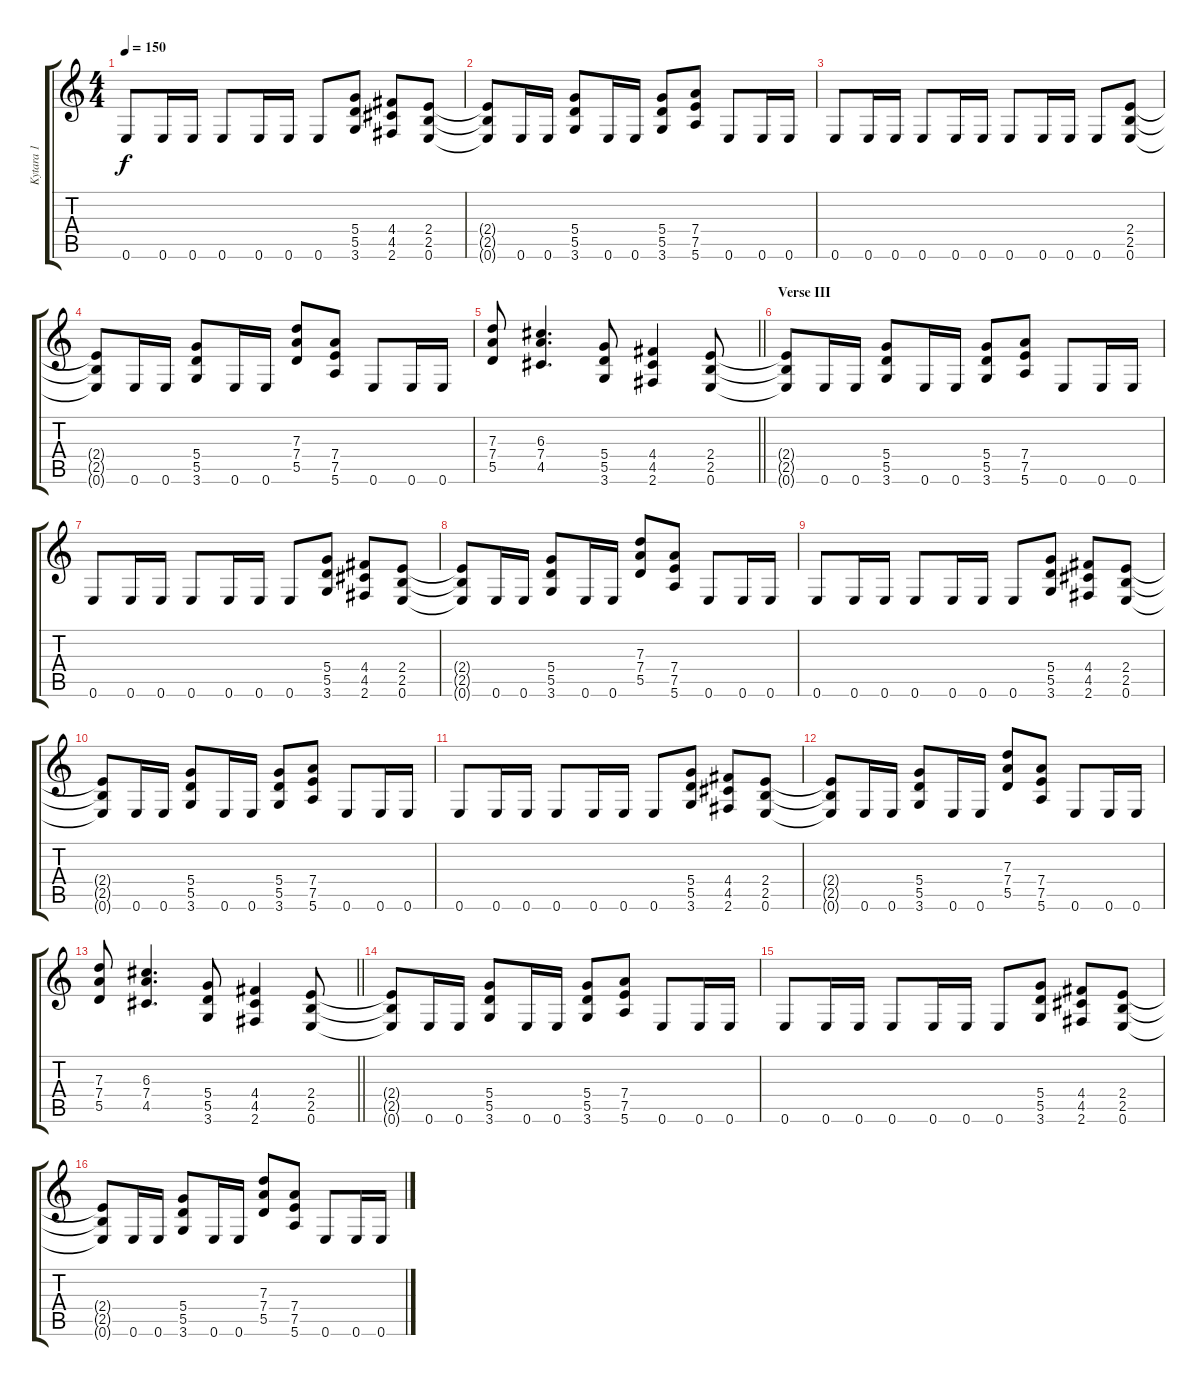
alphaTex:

\track ("Kytara 1" "Kytara 1") {instrument overdrivenguitar}
\staff {score tabs}
\tuning (E4 B3 G3 D3 A2 E2) {hide}
\ts (4 4)
\tempo 150
\clef g2
\ks c
0.6.8{dy f} 0.6.16 0.6.16 0.6.8 0.6.16 0.6.16 0.6.8 (5.4 5.5 3.6).8 (4.4 4.5 2.6).8 (2.4 2.5 0.6).8 |
(2.4{t} 2.5{t} 0.6{t}).8 0.6.16 0.6.16 (5.4 5.5 3.6).8 0.6.16 0.6.16 (5.4 5.5 3.6).8 (7.4 7.5 5.6).8 0.6.8 0.6.16 0.6.16 |
0.6.8 0.6.16 0.6.16 0.6.8 0.6.16 0.6.16 0.6.8 0.6.16 0.6.16 0.6.8 (2.4 2.5 0.6).8 |
(2.4{t} 2.5{t} 0.6{t}).8 0.6.16 0.6.16 (5.4 5.5 3.6).8 0.6.16 0.6.16 (7.3 7.4 5.5).8 (7.4 7.5 5.6).8 0.6.8 0.6.16 0.6.16 |
\barLineRight lightlight
(7.3 7.4 5.5).8 (6.3 7.4 4.5).4{d} (5.4 5.5 3.6).8 (4.4 4.5 2.6).4 (2.4 2.5 0.6).8 |
\section ("" "Verse III")
(2.4{t} 2.5{t} 0.6{t}).8 0.6.16 0.6.16 (5.4 5.5 3.6).8 0.6.16 0.6.16 (5.4 5.5 3.6).8 (7.4 7.5 5.6).8 0.6.8 0.6.16 0.6.16 |
0.6.8 0.6.16 0.6.16 0.6.8 0.6.16 0.6.16 0.6.8 (5.4 5.5 3.6).8 (4.4 4.5 2.6).8 (2.4 2.5 0.6).8 |
(2.4{t} 2.5{t} 0.6{t}).8 0.6.16 0.6.16 (5.4 5.5 3.6).8 0.6.16 0.6.16 (7.3 7.4 5.5).8 (7.4 7.5 5.6).8 0.6.8 0.6.16 0.6.16 |
0.6.8 0.6.16 0.6.16 0.6.8 0.6.16 0.6.16 0.6.8 (5.4 5.5 3.6).8 (4.4 4.5 2.6).8 (2.4 2.5 0.6).8 |
(2.4{t} 2.5{t} 0.6{t}).8 0.6.16 0.6.16 (5.4 5.5 3.6).8 0.6.16 0.6.16 (5.4 5.5 3.6).8 (7.4 7.5 5.6).8 0.6.8 0.6.16 0.6.16 |
0.6.8 0.6.16 0.6.16 0.6.8 0.6.16 0.6.16 0.6.8 (5.4 5.5 3.6).8 (4.4 4.5 2.6).8 (2.4 2.5 0.6).8 |
(2.4{t} 2.5{t} 0.6{t}).8 0.6.16 0.6.16 (5.4 5.5 3.6).8 0.6.16 0.6.16 (7.3 7.4 5.5).8 (7.4 7.5 5.6).8 0.6.8 0.6.16 0.6.16 |
\barLineRight lightlight
(7.3 7.4 5.5).8 (6.3 7.4 4.5).4{d} (5.4 5.5 3.6).8 (4.4 4.5 2.6).4 (2.4 2.5 0.6).8 |
(2.4{t} 2.5{t} 0.6{t}).8 0.6.16 0.6.16 (5.4 5.5 3.6).8 0.6.16 0.6.16 (5.4 5.5 3.6).8 (7.4 7.5 5.6).8 0.6.8 0.6.16 0.6.16 |
0.6.8 0.6.16 0.6.16 0.6.8 0.6.16 0.6.16 0.6.8 (5.4 5.5 3.6).8 (4.4 4.5 2.6).8 (2.4 2.5 0.6).8 |
(2.4{t} 2.5{t} 0.6{t}).8 0.6.16 0.6.16 (5.4 5.5 3.6).8 0.6.16 0.6.16 (7.3 7.4 5.5).8 (7.4 7.5 5.6).8 0.6.8 0.6.16 0.6.16
